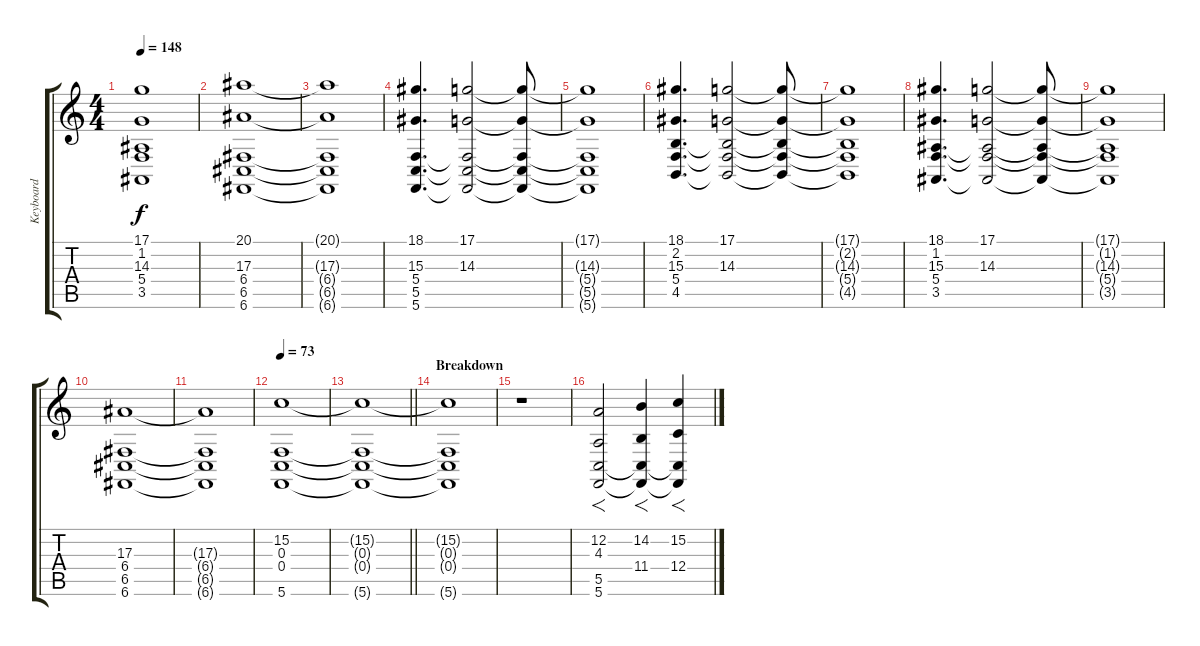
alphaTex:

\track ("Keyboard" "Keyboard") {instrument stringensemble1}
\staff {score tabs}
\tuning (D4 A3 F3 C3 G2 C2) {hide}
\ts (4 4)
\tempo 148
\clef g2
\ks c
(17.1{t} 1.2{t} 14.3{t} 5.4{t} 3.5{t}).1{dy f} |
(20.1 17.3 6.4 6.5 6.6).1 |
(20.1{t} 17.3{t} 6.4{t} 6.5{t} 6.6{t}).1 |
(18.1 15.3 5.4 5.5 5.6).4{d} (17.1 14.3 5.4{t} 5.5{t} 5.6{t}).2 (17.1{t} 14.3{t} 5.4{t} 5.5{t} 5.6{t}).8 |
(17.1{t} 14.3{t} 5.4{t} 5.5{t} 5.6{t}).1 |
(18.1 2.2 15.3 5.4 4.5).4{d} (17.1 2.2{t} 14.3 5.4{t} 4.5{t}).2 (17.1{t} 2.2{t} 14.3{t} 5.4{t} 4.5{t}).8 |
(17.1{t} 2.2{t} 14.3{t} 5.4{t} 4.5{t}).1 |
(18.1 1.2 15.3 5.4 3.5).4{d} (17.1 1.2{t} 14.3 5.4{t} 3.5{t}).2 (17.1{t} 1.2{t} 14.3{t} 5.4{t} 3.5{t}).8 |
(17.1{t} 1.2{t} 14.3{t} 5.4{t} 3.5{t}).1 |
(17.3 6.4 6.5 6.6).1 |
(17.3{t} 6.4{t} 6.5{t} 6.6{t}).1 |
\tempo 73
(15.2 0.3 0.4 5.6).1 |
\barLineRight lightlight
(15.2{t} 0.3{t} 0.4{t} 5.6{t}).1 |
\section ("" "Breakdown")
(15.2{t} 0.3{t} 0.4{t} 5.6{t}).1{volume 0} |
r.1 |
(12.2 4.3 5.5 5.6).2{f volume 13} (14.2 11.4 5.5{t} 5.6{t}).4{f} (15.2 12.4 5.5{t} 5.6{t}).4{f}
